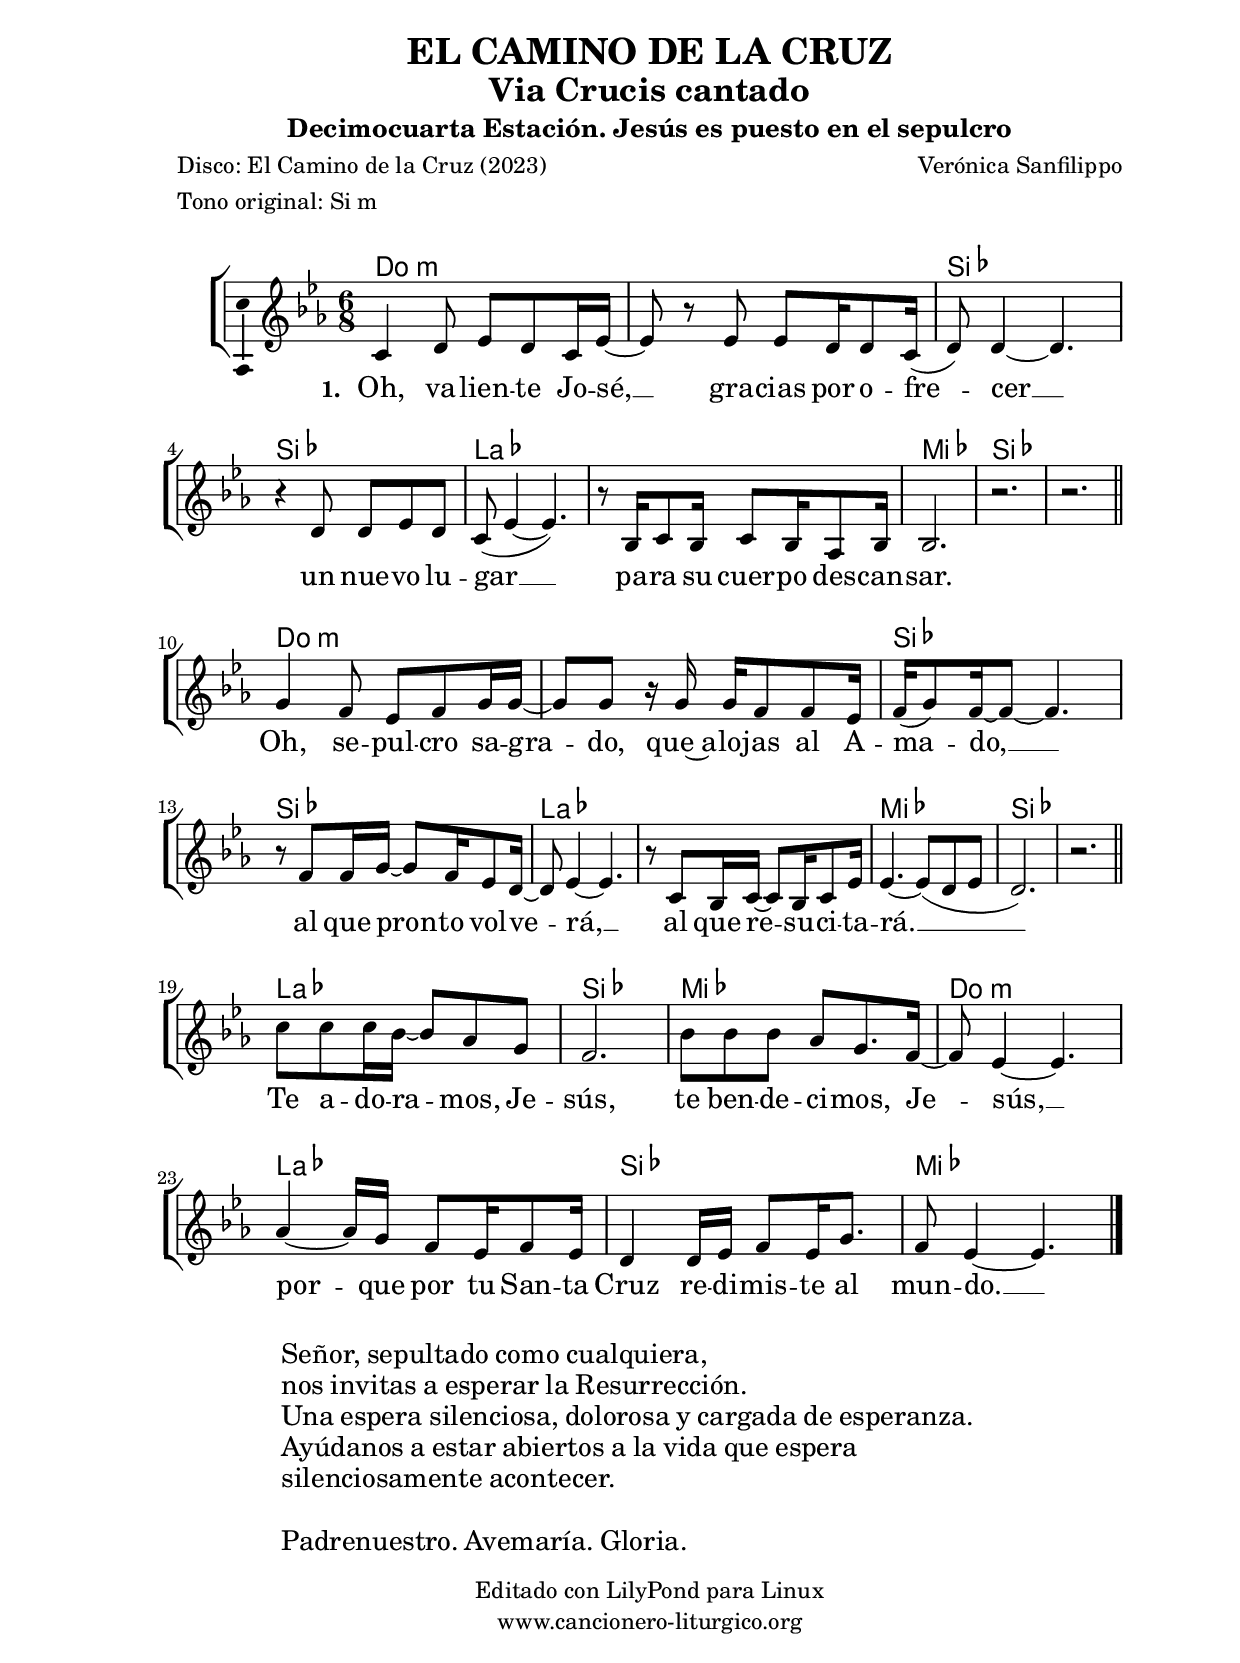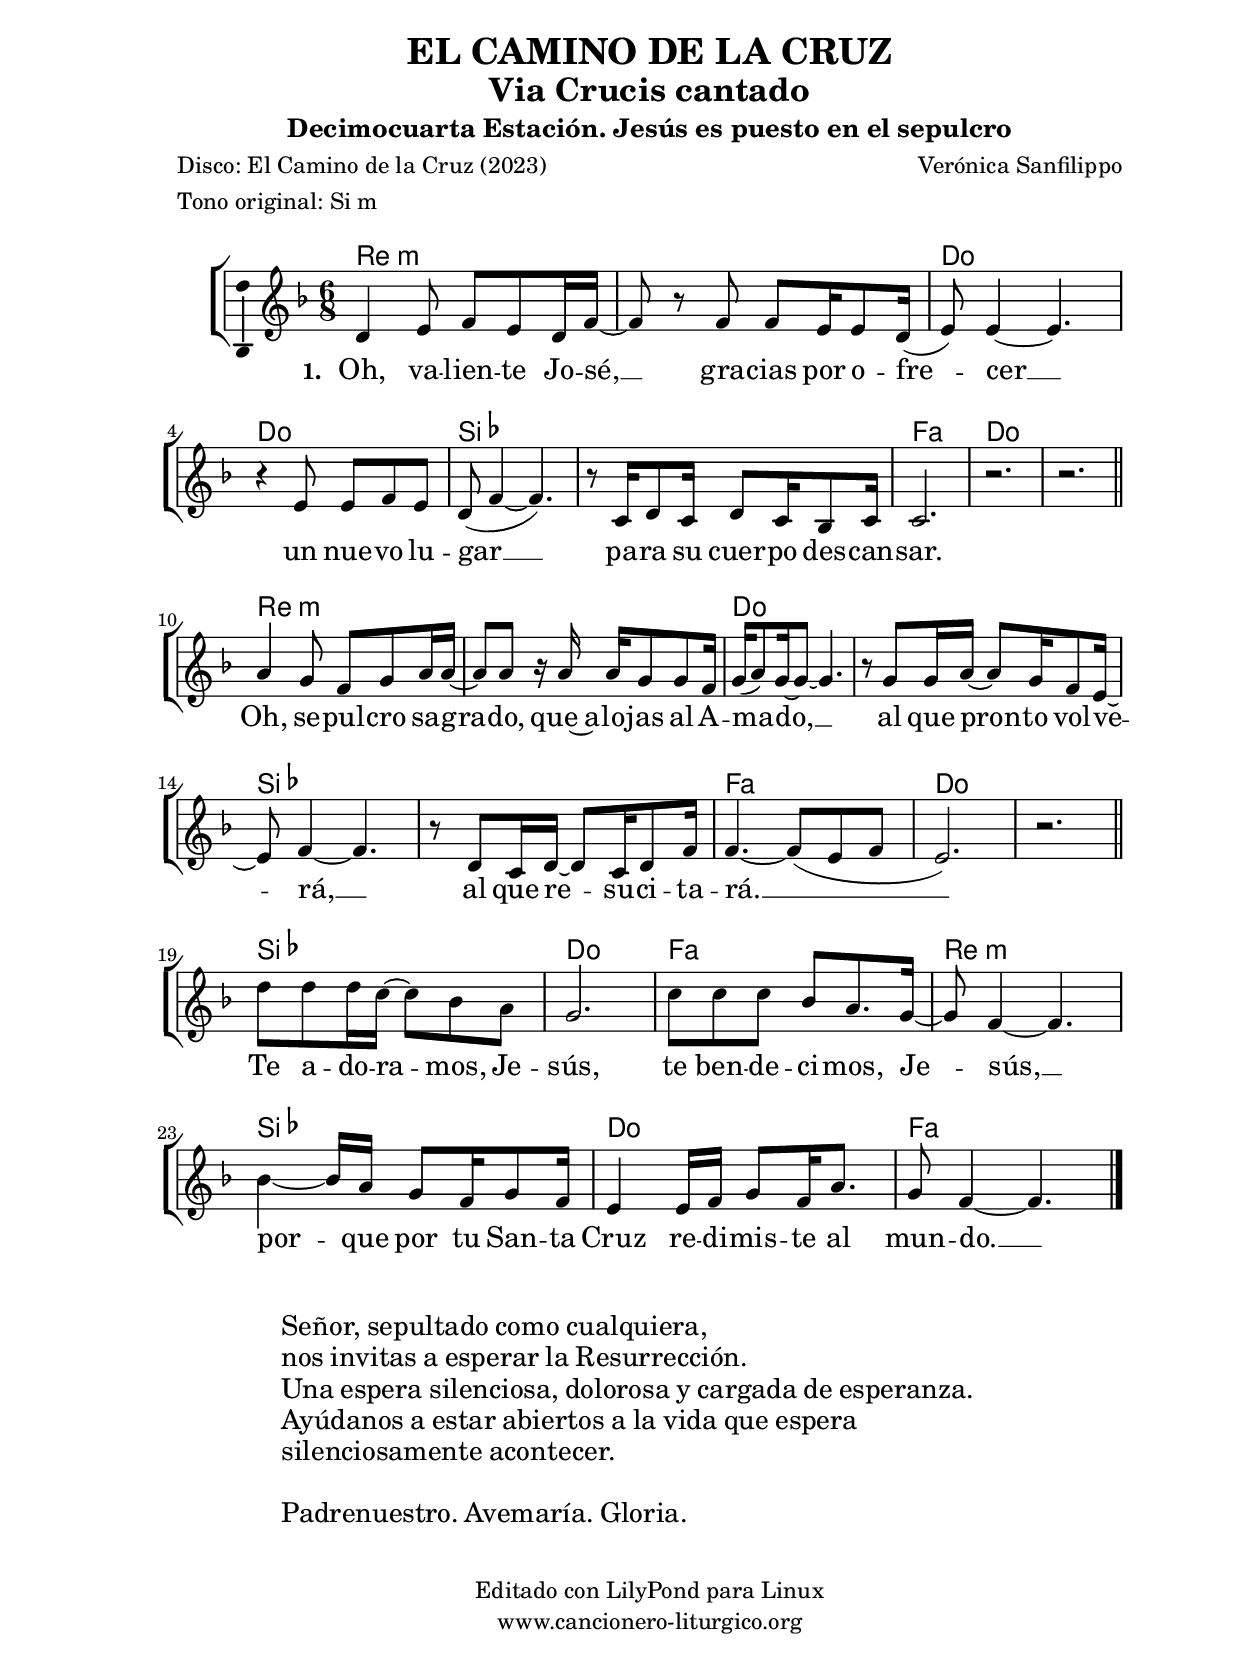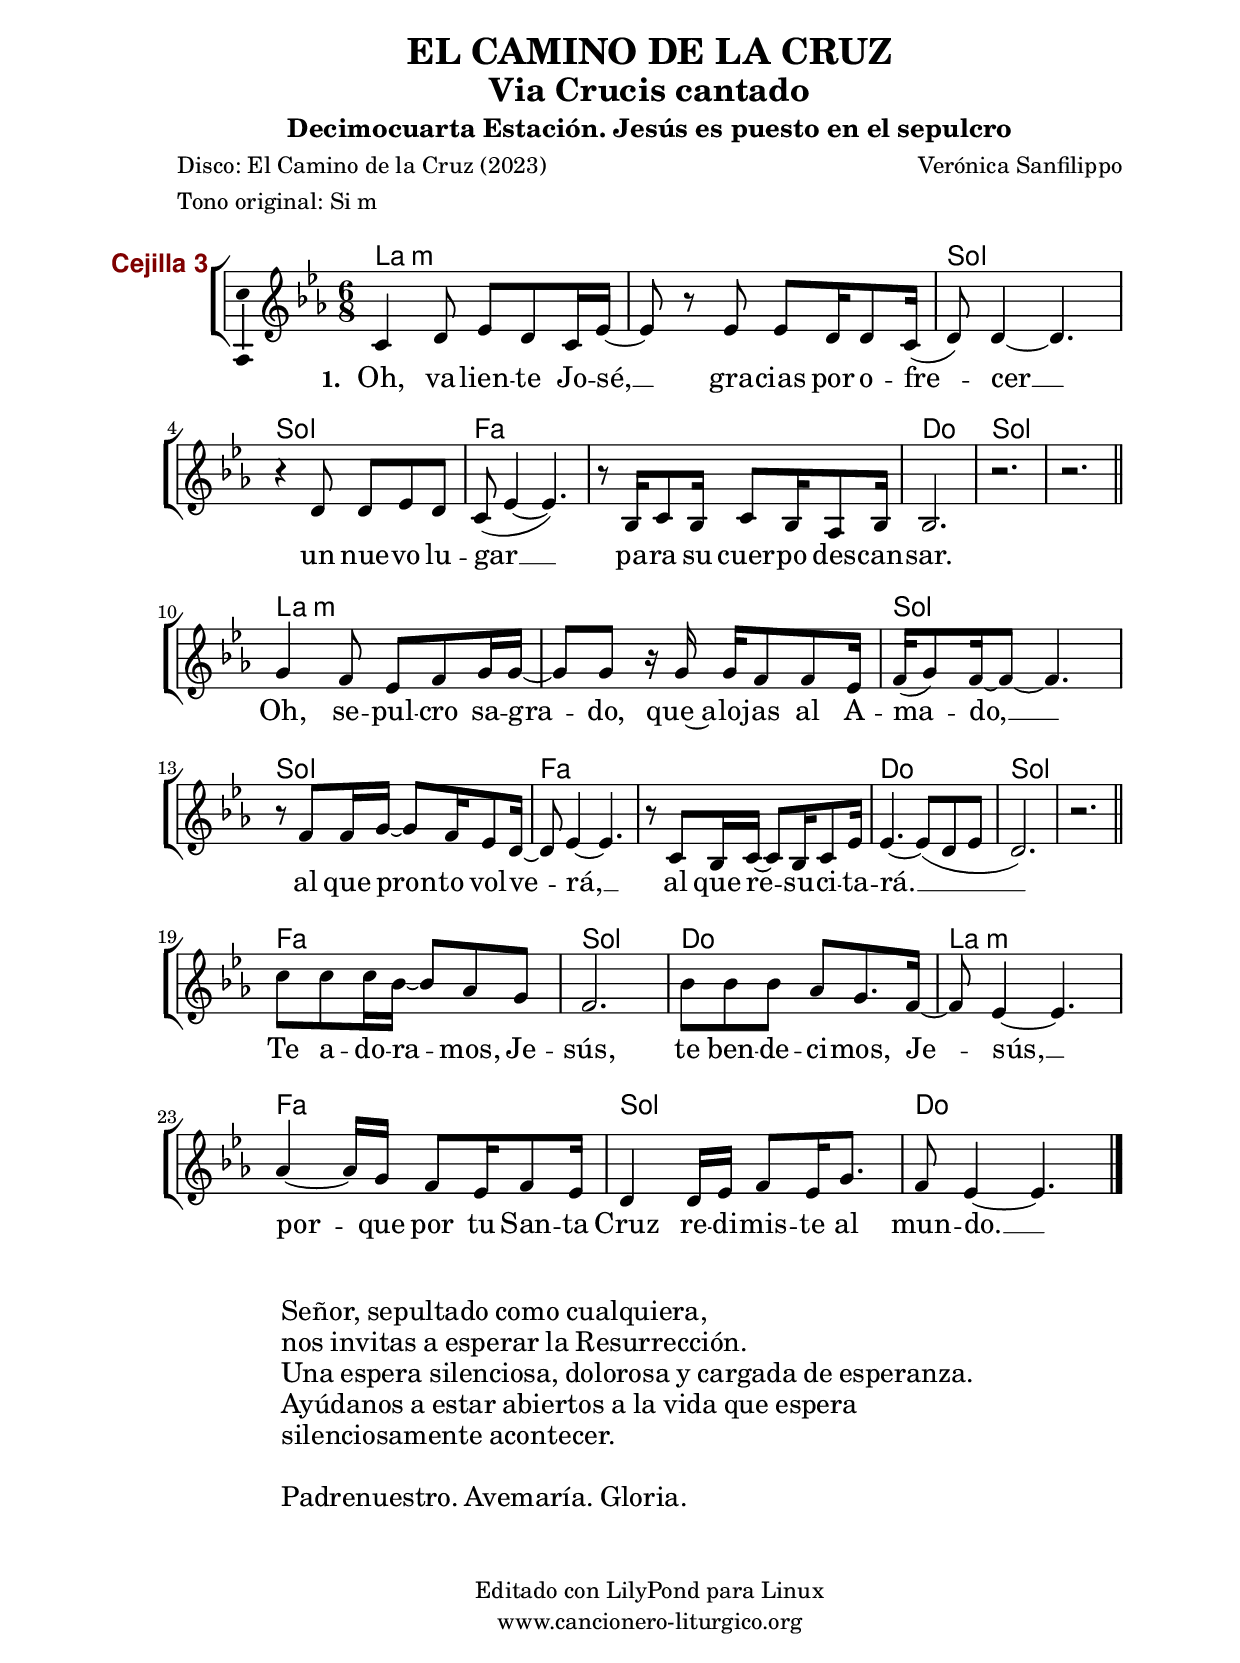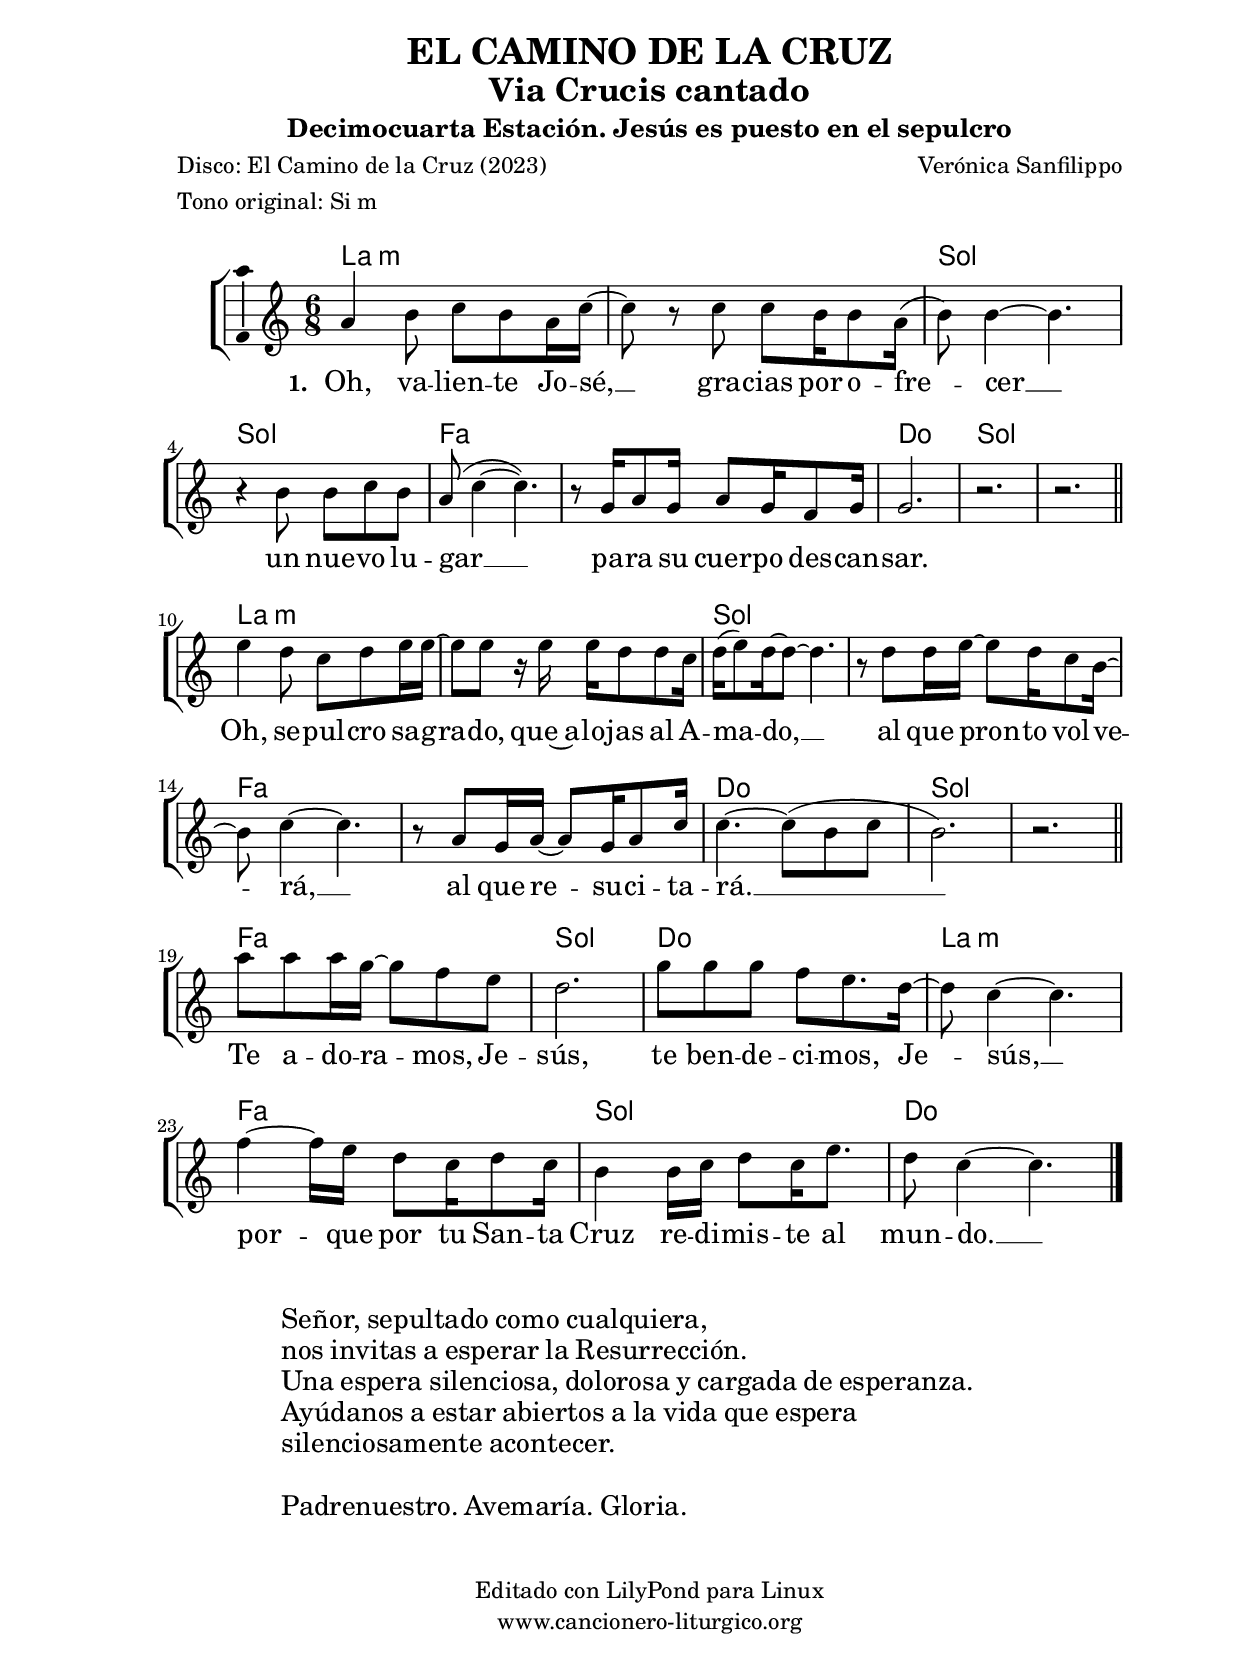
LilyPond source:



%versión de lilypond para la que se ha escrito esta partitura:
\version "2.16.0"

	%Tamaño papel
	#(set-default-paper-size "a4")
	%Tamaño partitura
	#(set-global-staff-size 20)
	%No responde al pulsar sobre una nota
	#(ly:set-option 'point-and-click #f)

%parámetros del encabezamiento:
\header {
	title = "EL CAMINO DE LA CRUZ"
	subtitle = \markup{\fontsize #+2 "Via Crucis cantado"}
	subsubtitle = \markup{\fontsize #+2 "Decimocuarta Estación. Jesús es puesto en el sepulcro"}
	composer = "Verónica Sanfilippo"
	poet = "Disco: El Camino de la Cruz (2023)"
%	poet = "Disco: El Camino de la Cruz: Via Crucis Cantado (2023)"
	meter = "Tono original: Si m"
	arranger = ""
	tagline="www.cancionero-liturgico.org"
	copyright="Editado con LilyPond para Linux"
	tiempo = "Cuaresma"
	usos = ""
	letra = "Oh, valiente José, gracias por ofrecer un nuevo lugar para su cuerpo descansar. Oh, sepulcro sagrado, que alojas al Amado, al que pronto volverá, al que resucitará. Te adoramos, Jesús, te bendecimos, Jesús, porque por tu Santa Cruz redimiste al mundo."
	}

%parámetros asociados al papel:
\paper  {
	oddHeaderMarkup = \markup {\fill-line { \on-the-fly #not-first-page \fromproperty #'header:title \on-the-fly #not-first-page \fromproperty #'header:composer }}
	evenHeaderMarkup = \markup {\fill-line { \fromproperty #'header:composer \fromproperty #'header:title }}
	#(set-paper-size "a4")
	print-page-number = ##f
	first-page-number = 1
	print-first-page-number = ##f
%	head-separation = 3.0 \cm
	top-margin = 2.0 \cm
	bottom-margin = 0.5\cm
%%%	bottom-margin = -2.0\cm
	left-margin = 3.0 \cm
	line-width = 16.0 \cm 
	indent = 8\mm
	interscoreline = 2.\mm
	between-system-space = 15\mm
%	para que las partituras no llenen la hoja:
	ragged-bottom = ##t
%	idem para la última hoja:
	ragged-last-bottom = ##f
%	para que las partituras llenen el ancho del papel:
	ragged-last = ##f
	after-title-space = 2.5 \cm
page-count=1
system-count=6

	%Flexible Vertical Spacing
%	markup-markup-spacing =
%	#'((basic-distance . 15) (minimum-distance . 15) (padding . 3))
	markup-system-spacing =
	#'((basic-distance . 15) (minimum-distance . 15) (padding . 3))
	system-system-spacing =
	#'((basic-distance . 15) (minimum-distance . 15) (padding . 3))
	score-system-spacing =
	#'((basic-distance . 15) (minimum-distance . 15) (padding . 5))
%	top-system-spacing = % header
%	#'((basic-distance . 8) (minimum-distance . 0) (padding . 0))
%	top-markup-spacing =
%	#'((basic-distance . 20) (minimum-distance . 20) (padding . 0))
	last-bottom-spacing = % footer
	#'((basic-distance . 5) (minimum-distance . 5) (padding . 0))
%	score-markup-spacing =
%	#'((basic-distance . 16) (minimum-distance . 13) (padding . 0))

	}


%parámetros que afectan a toda la partitura:
global =  {
	%clave de sol (G):
	\clef G
	%armadura:
	\transpose b c
	\key b \minor
	\tempo 8=136
	\set Score.tempoHideNote = ##t
	}


acordes = {
	\italianChords
	\chordmode {
	\transpose b c
{

%Estrofa
b2.:m b:m a a g g d a a
b2.:m b:m a a g g d a a

%%Estribillo
g2. a d b:m g a d

	}
	}
}

melodia = 
	\transpose b c'
{
	\relative c'{
	\time 6/8

%\phrasingSlurDashed

%Estrofa
b4 cis8 d cis b16 d~
d8 r8 d8 d8 cis16 cis8 b16
(cis8) cis4~cis4.
r4 cis8 cis d cis
b8 (d4~d4.)
r8 a16 b8 a16 b8 a16 g8 a16
a2.
r2.
r2.

\bar "||"
\break

fis'4 e8 d e fis16 fis~
fis8 fis r16 fis16 fis e8 e d16
e16 (fis8) e16~e8~e4.
r8 e8 e16 fis~fis8 e16 d8 cis16~
cis8 d4~d4.
r8 b8 a16 b~b8 a16 b8 d16
d4.~d8 (cis d
cis2.)
r2.

\bar "||"
\break

%Estribillo
b'8 b b16 a~a8 g8 fis
e2.
a8 a a g fis8. e16~
e8 d4~d4.
g4~g16 fis16 e8 d16 e8 d16
cis4 cis16 d e8 d16 fis8.
e8 d4~d4.

	\bar "|."
	}
	}




textouno = \lyricmode {

%Estrofa
\set stanza =#"1. " 
Oh, va -- lien -- te Jo -- sé, __
gra -- cias por o -- fre -- cer __
un nue -- vo lu -- gar __
pa -- ra su cuer -- po des -- can -- sar.
Oh, se -- pul -- cro sa -- gra -- do,
que~a -- lo -- jas al A -- ma -- do, __
al que pron -- to vol -- ve -- rá, __
al que re -- su -- ci -- ta -- rá. __

%Estribillo
Te a -- do -- ra -- mos, Je -- sús,
te ben -- de -- ci -- mos, Je -- sús, __
por -- que por tu San -- ta Cruz
re -- di -- mis -- te al mun -- do. __

	}


acordesStaff = \context ChordNames = acordesStaff <<
	\set chordChanges = ##t
	\acordes
	>>

%%%%%%%%%%%%%%%%%%%%%%%%%%%%%%%%%%% CEJILLA %%%%%%%%%%%%%%%%%%%%%%%%%%%%%%%%%%%
acordescejilla = {
%%%	\override ChordNames.ChordName #'font-size = #-1
%%%	\override ChordNames.ChordName #'font-series = #'bold
	\transpose c a {
		\acordes
		}
	}

acordescejillaStaff = \context ChordNames = acordescejillaStaff <<
	\set Staff.instrumentName = \markup \with-color #darkred \larger \bold \sans "Cejilla 3"
	\set chordChanges = ##t
	\acordescejilla
	>>
%%%%%%%%%%%%%%%%%%%%%%%%%%%%%%%%%%% CEJILLA %%%%%%%%%%%%%%%%%%%%%%%%%%%%%%%%%%%


vozStaff = \context Voice = vozStaff
\with {\consists "Ambitus_engraver"}
<<
%	\set Staff.instrumentName = ""
%	\set Staff.shortInstrumentName = ""
%	\set Staff.midiInstrument = #"clarinet"
%	\set Staff.midiInstrument = #"cello"
%	\set Staff.midiInstrument = #"flute"
	\set Staff.midiInstrument = #"electric guitar (jazz)"
%	\set Staff.midiInstrument = #"english horn"
%	\set Staff.midiInstrument = #"violin"
%	\set Staff.midiInstrument = #"glockenspiel"
	\set Staff.midiMinimumVolume = #0.7
	\set Staff.midiMaximumVolume = #0.9
	\global
	\melodia
	>>

textounoStaff = \context Lyrics = textounoStaff <<
	\lyricsto vozStaff \textouno
	>>


\book {
	\score {
		\context ChoirStaff {
			\override StaffGroup.SystemStartBracket #'collapse-height = #1
			\override Score.SystemStartBar #'collapse-height = #1
			<<
			\acordesStaff
			\vozStaff
			\textounoStaff
			>>
			}
		\layout {
	    		\context {
				\Lyrics
				\override LyricText #'font-size = #2
				}
	   		 \context {
				\Score
				\override StaffSymbol #'staff-space = #(magstep +3)
				}
			}
		}
	\markup {
		\magnify #1.2
		\column {
			\line{\hspace #10.0 }
			\line{\hspace #10.0 Señor, sepultado como cualquiera,}
			\line{\hspace #10.0 nos invitas a esperar la Resurrección.}
			\line{\hspace #10.0 Una espera silenciosa, dolorosa y cargada de esperanza.}
			\line{\hspace #10.0 Ayúdanos a estar abiertos a la vida que espera}
			\line{\hspace #10.0 silenciosamente acontecer.}
			\line{\hspace #10.0 }
			\line{\hspace #10.0 Padrenuestro. Avemaría. Gloria.}
			\line{\hspace #10.0 }
			}
		}
	\score {
		\unfoldRepeats
		\context ChoirStaff {
			<<
			\acordesStaff
			\vozStaff
			>>
			}
		\midi {
	  		\context {
	  			\Score
				tempoWholesPerMinute = #(ly:make-moment 70 4)
				}
			}
		}
	}


%Partitura para guitarra
#(define output-suffix "G")
\book {
	\score {
		\context ChoirStaff {
			\override StaffGroup.SystemStartBracket #'collapse-height = #1
			\override Score.SystemStartBar #'collapse-height = #1
			<<
			\acordescejillaStaff
			\vozStaff
			\textounoStaff
			>>
			}
		\layout {
%%%%%%%%%%%%%%%%%%%%%%%%%%%%%%%%%%% CEJILLA %%%%%%%%%%%%%%%%%%%%%%%%%%%%%%%%%%%
			\context {
				\ChordNames \consists Instrument_name_engraver
				}
%%%%%%%%%%%%%%%%%%%%%%%%%%%%%%%%%%% CEJILLA %%%%%%%%%%%%%%%%%%%%%%%%%%%%%%%%%%%
	    		\context {
				\Lyrics
				\override LyricText #'font-size = #2
				}
	   		 \context {
				\Score
				\override StaffSymbol #'staff-space = #(magstep +3)
				}
			}
		}
	\markup {
		\magnify #1.2
		\column {
			\line{\hspace #10.0 }
			\line{\hspace #10.0 Señor, sepultado como cualquiera,}
			\line{\hspace #10.0 nos invitas a esperar la Resurrección.}
			\line{\hspace #10.0 Una espera silenciosa, dolorosa y cargada de esperanza.}
			\line{\hspace #10.0 Ayúdanos a estar abiertos a la vida que espera}
			\line{\hspace #10.0 silenciosamente acontecer.}
			\line{\hspace #10.0 }
			\line{\hspace #10.0 Padrenuestro. Avemaría. Gloria.}
			\line{\hspace #10.0 }
			}
		}
	}


#(define output-suffix "C")
\book {
	\score {
		\context ChoirStaff {
			\override StaffGroup.SystemStartBracket #'collapse-height = #1
			\override Score.SystemStartBar #'collapse-height = #1
\transpose c d
			<<
			\acordesStaff
			\vozStaff
			\textounoStaff
			>>
			}
		\layout {
	    		\context {
				\Lyrics
				\override LyricText #'font-size = #2
				}
	   		 \context {
				\Score
				\override StaffSymbol #'staff-space = #(magstep +3)
				}
			}
		}
	\markup {
		\magnify #1.2
		\column {
			\line{\hspace #10.0 }
			\line{\hspace #10.0 Señor, sepultado como cualquiera,}
			\line{\hspace #10.0 nos invitas a esperar la Resurrección.}
			\line{\hspace #10.0 Una espera silenciosa, dolorosa y cargada de esperanza.}
			\line{\hspace #10.0 Ayúdanos a estar abiertos a la vida que espera}
			\line{\hspace #10.0 silenciosamente acontecer.}
			\line{\hspace #10.0 }
			\line{\hspace #10.0 Padrenuestro. Avemaría. Gloria.}
			\line{\hspace #10.0 }
			}
		}
	}


#(define output-suffix "S")
\book {
	\score {
		\context ChoirStaff {
			\override StaffGroup.SystemStartBracket #'collapse-height = #1
			\override Score.SystemStartBar #'collapse-height = #1
\transpose c a
			<<
			\acordesStaff
			\vozStaff
			\textounoStaff
			>>
			}
		\layout {
	    		\context {
				\Lyrics
				\override LyricText #'font-size = #2
				}
	   		 \context {
				\Score
				\override StaffSymbol #'staff-space = #(magstep +3)
				}
			}
		}
	\markup {
		\magnify #1.2
		\column {
			\line{\hspace #10.0 }
			\line{\hspace #10.0 Señor, sepultado como cualquiera,}
			\line{\hspace #10.0 nos invitas a esperar la Resurrección.}
			\line{\hspace #10.0 Una espera silenciosa, dolorosa y cargada de esperanza.}
			\line{\hspace #10.0 Ayúdanos a estar abiertos a la vida que espera}
			\line{\hspace #10.0 silenciosamente acontecer.}
			\line{\hspace #10.0 }
			\line{\hspace #10.0 Padrenuestro. Avemaría. Gloria.}
			\line{\hspace #10.0 }
			}
		}
	}



